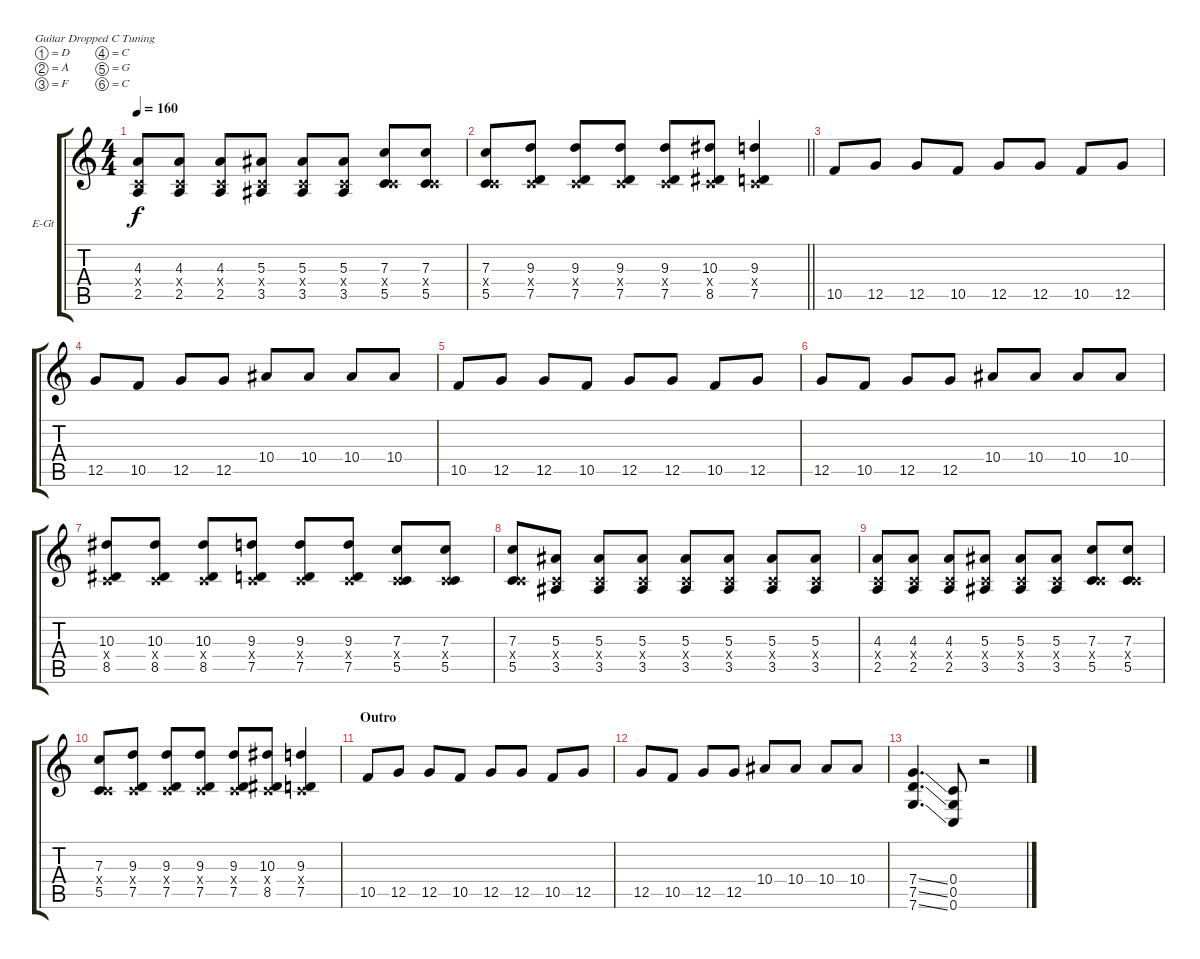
\bracketExtendMode groupsimilarinstruments
\firstSystemTrackNameOrientation horizontal
\otherSystemsTrackNameOrientation horizontal
\track ("Guitar 2" "E-Gt") {instrument distortionguitar}
\staff {score tabs}
\tuning (D4 A3 F3 C3 G2 C2)
\ts (4 4)
\tempo 160
\clef g2
\ks c
(4.3 2.5 0.4{x}).8{dy f} (4.3 2.5 0.4{x}).8 (4.3 2.5 0.4{x}).8 (5.3 3.5 0.4{x}).8 (5.3 3.5 0.4{x}).8 (5.3 3.5 0.4{x}).8 (7.3 5.5 0.4{x}).8 (7.3 5.5 0.4{x}).8 |
\barLineRight lightlight
(7.3 5.5 0.4{x}).8 (9.3 7.5 0.4{x}).8 (9.3 7.5 0.4{x}).8 (9.3 7.5 0.4{x}).8 (9.3 7.5 0.4{x}).8 (10.3 8.5 0.4{x}).8 (9.3 7.5 0.4{x}).4 |
10.5.8 12.5.8 12.5.8 10.5.8 12.5.8 12.5.8 10.5.8 12.5.8 |
12.5.8 10.5.8 12.5.8 12.5.8 10.4.8 10.4.8 10.4.8 10.4.8 |
10.5.8 12.5.8 12.5.8 10.5.8 12.5.8 12.5.8 10.5.8 12.5.8 |
12.5.8 10.5.8 12.5.8 12.5.8 10.4.8 10.4.8 10.4.8 10.4.8 |
(10.3 8.5 0.4{x}).8 (10.3 8.5 0.4{x}).8 (10.3 8.5 0.4{x}).8 (9.3 7.5 0.4{x}).8 (9.3 7.5 0.4{x}).8 (9.3 7.5 0.4{x}).8 (7.3 0.4{x} 5.5).8 (7.3 0.4{x} 5.5).8 |
(7.3 5.5 0.4{x}).8 (5.3 3.5 0.4{x}).8 (5.3 3.5 0.4{x}).8 (5.3 3.5 0.4{x}).8 (5.3 3.5 0.4{x}).8 (5.3 3.5 0.4{x}).8 (5.3 3.5 0.4{x}).8 (5.3 3.5 0.4{x}).8 |
(4.3 2.5 0.4{x}).8 (4.3 2.5 0.4{x}).8 (4.3 2.5 0.4{x}).8 (5.3 3.5 0.4{x}).8 (5.3 3.5 0.4{x}).8 (5.3 3.5 0.4{x}).8 (7.3 5.5 0.4{x}).8 (7.3 5.5 0.4{x}).8 |
(7.3 5.5 0.4{x}).8 (9.3 7.5 0.4{x}).8 (9.3 7.5 0.4{x}).8 (9.3 7.5 0.4{x}).8 (9.3 7.5 0.4{x}).8 (10.3 8.5 0.4{x}).8 (9.3 7.5 0.4{x}).4 |
\section ("" "Outro")
10.5.8 12.5.8 12.5.8 10.5.8 12.5.8 12.5.8 10.5.8 12.5.8 |
12.5.8 10.5.8 12.5.8 12.5.8 10.4.8 10.4.8 10.4.8 10.4.8 |
(7.5{ss} 7.4{ss} 7.6{ss}).4{d} (0.5 0.6 0.4).8 r.2
